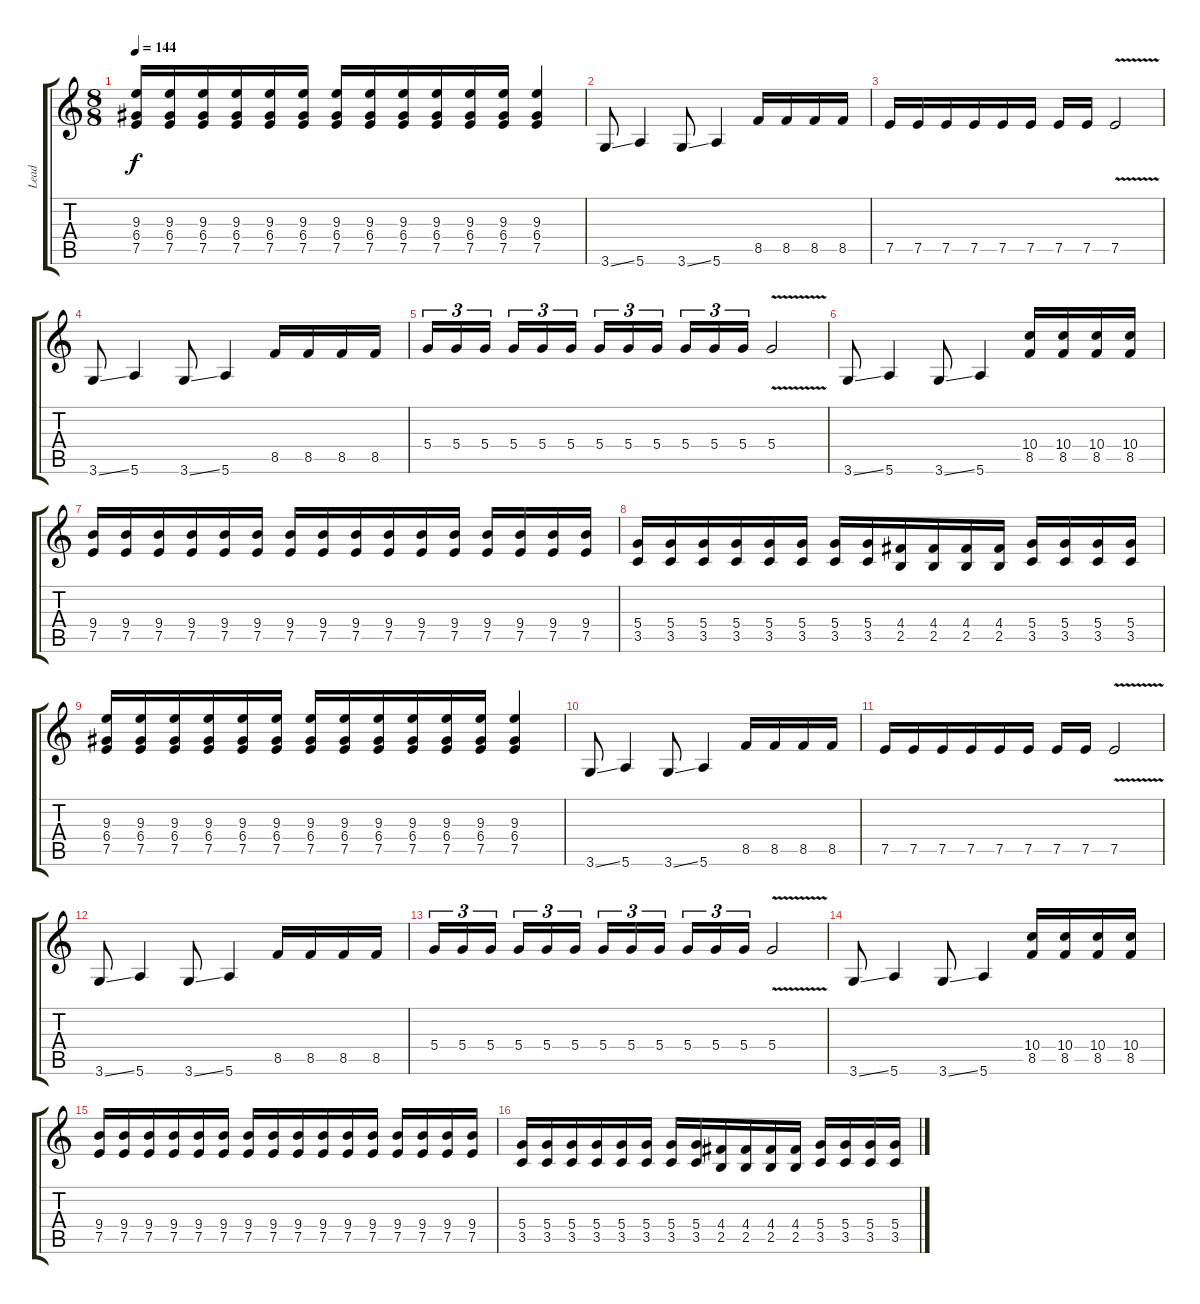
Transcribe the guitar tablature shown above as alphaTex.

\track ("Lead" "Lead") {instrument distortionguitar}
\staff {score tabs}
\tuning (E4 B3 G3 D3 A2 E2) {hide}
\ts (8 8)
\tempo 144
\clef g2
\ks c
(9.3 6.4 7.5).16{dy f} (9.3 6.4 7.5).16 (9.3 6.4 7.5).16 (9.3 6.4 7.5).16 (9.3 6.4 7.5).16 (9.3 6.4 7.5).16 (9.3 6.4 7.5).16 (9.3 6.4 7.5).16 (9.3 6.4 7.5).16 (9.3 6.4 7.5).16 (9.3 6.4 7.5).16 (9.3 6.4 7.5).16 (9.3 6.4 7.5).4 |
3.6{ss}.8 5.6.4 3.6{ss}.8 5.6.4 8.5.16 8.5.16 8.5.16 8.5.16 |
7.5.16 7.5.16 7.5.16 7.5.16 7.5.16 7.5.16 7.5.16 7.5.16 7.5{v}.2 |
3.6{ss}.8 5.6.4 3.6{ss}.8 5.6.4 8.5.16 8.5.16 8.5.16 8.5.16 |
5.4.16{tu (3 2)} 5.4.16{tu (3 2)} 5.4.16{tu (3 2)} 5.4.16{tu (3 2)} 5.4.16{tu (3 2)} 5.4.16{tu (3 2)} 5.4.16{tu (3 2)} 5.4.16{tu (3 2)} 5.4.16{tu (3 2)} 5.4.16{tu (3 2)} 5.4.16{tu (3 2)} 5.4.16{tu (3 2)} 5.4{v}.2 |
3.6{ss}.8 5.6.4 3.6{ss}.8 5.6.4 (10.4 8.5).16 (10.4 8.5).16 (10.4 8.5).16 (10.4 8.5).16 |
(9.4 7.5).16 (9.4 7.5).16 (9.4 7.5).16 (9.4 7.5).16 (9.4 7.5).16 (9.4 7.5).16 (9.4 7.5).16 (9.4 7.5).16 (9.4 7.5).16 (9.4 7.5).16 (9.4 7.5).16 (9.4 7.5).16 (9.4 7.5).16 (9.4 7.5).16 (9.4 7.5).16 (9.4 7.5).16 |
(5.4 3.5).16 (5.4 3.5).16 (5.4 3.5).16 (5.4 3.5).16 (5.4 3.5).16 (5.4 3.5).16 (5.4 3.5).16 (5.4 3.5).16 (4.4 2.5).16 (4.4 2.5).16 (4.4 2.5).16 (4.4 2.5).16 (5.4 3.5).16 (5.4 3.5).16 (5.4 3.5).16 (5.4 3.5).16 |
(9.3 6.4 7.5).16 (9.3 6.4 7.5).16 (9.3 6.4 7.5).16 (9.3 6.4 7.5).16 (9.3 6.4 7.5).16 (9.3 6.4 7.5).16 (9.3 6.4 7.5).16 (9.3 6.4 7.5).16 (9.3 6.4 7.5).16 (9.3 6.4 7.5).16 (9.3 6.4 7.5).16 (9.3 6.4 7.5).16 (9.3 6.4 7.5).4 |
3.6{ss}.8 5.6.4 3.6{ss}.8 5.6.4 8.5.16 8.5.16 8.5.16 8.5.16 |
7.5.16 7.5.16 7.5.16 7.5.16 7.5.16 7.5.16 7.5.16 7.5.16 7.5{v}.2 |
3.6{ss}.8 5.6.4 3.6{ss}.8 5.6.4 8.5.16 8.5.16 8.5.16 8.5.16 |
5.4.16{tu (3 2)} 5.4.16{tu (3 2)} 5.4.16{tu (3 2)} 5.4.16{tu (3 2)} 5.4.16{tu (3 2)} 5.4.16{tu (3 2)} 5.4.16{tu (3 2)} 5.4.16{tu (3 2)} 5.4.16{tu (3 2)} 5.4.16{tu (3 2)} 5.4.16{tu (3 2)} 5.4.16{tu (3 2)} 5.4{v}.2 |
3.6{ss}.8 5.6.4 3.6{ss}.8 5.6.4 (10.4 8.5).16 (10.4 8.5).16 (10.4 8.5).16 (10.4 8.5).16 |
(9.4 7.5).16 (9.4 7.5).16 (9.4 7.5).16 (9.4 7.5).16 (9.4 7.5).16 (9.4 7.5).16 (9.4 7.5).16 (9.4 7.5).16 (9.4 7.5).16 (9.4 7.5).16 (9.4 7.5).16 (9.4 7.5).16 (9.4 7.5).16 (9.4 7.5).16 (9.4 7.5).16 (9.4 7.5).16 |
(5.4 3.5).16 (5.4 3.5).16 (5.4 3.5).16 (5.4 3.5).16 (5.4 3.5).16 (5.4 3.5).16 (5.4 3.5).16 (5.4 3.5).16 (4.4 2.5).16 (4.4 2.5).16 (4.4 2.5).16 (4.4 2.5).16 (5.4 3.5).16 (5.4 3.5).16 (5.4 3.5).16 (5.4 3.5).16
